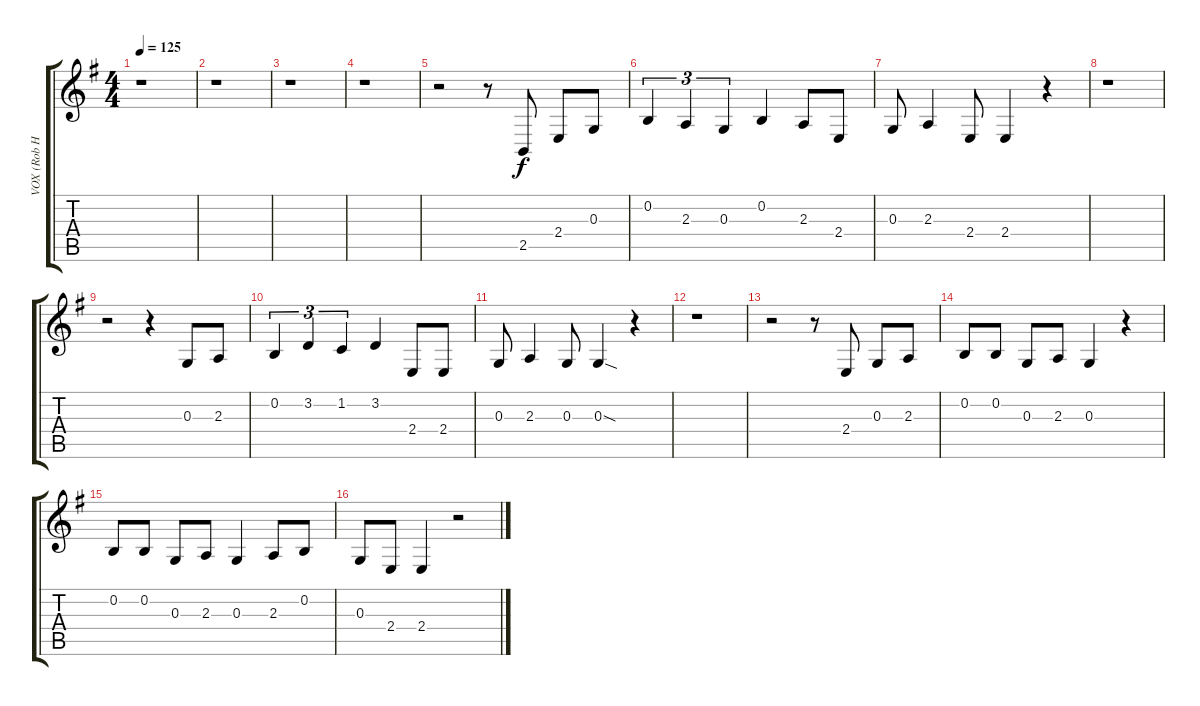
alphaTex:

\track ("VOX (Rob Halford)" "VOX (Rob H") {instrument lead6voice}
\staff {score tabs}
\tuning (E4 B3 G3 D3 A2 E2) {hide}
\ts (4 4)
\tempo 125
\clef g2
\ks g
r.1{dy f} |
r.1 |
r.1 |
r.1 |
r.2 r.8 2.5.8 2.4.8 0.3.8 |
0.2.4{tu (3 2)} 2.3.4{tu (3 2)} 0.3.4{tu (3 2)} 0.2.4 2.3.8 2.4.8 |
0.3.8 2.3.4 2.4.8 2.4.4 r.4 |
r.1 |
r.2 r.4 0.3.8 2.3.8 |
0.2.4{tu (3 2)} 3.2.4{tu (3 2)} 1.2.4{tu (3 2)} 3.2.4 2.4.8 2.4.8 |
0.3.8 2.3.4 0.3.8 0.3{sod}.4 r.4 |
r.1 |
r.2 r.8 2.4.8 0.3.8 2.3.8 |
0.2.8 0.2.8 0.3.8 2.3.8 0.3.4 r.4 |
0.2.8 0.2.8 0.3.8 2.3.8 0.3.4 2.3.8 0.2.8 |
0.3.8 2.4.8 2.4.4 r.2
